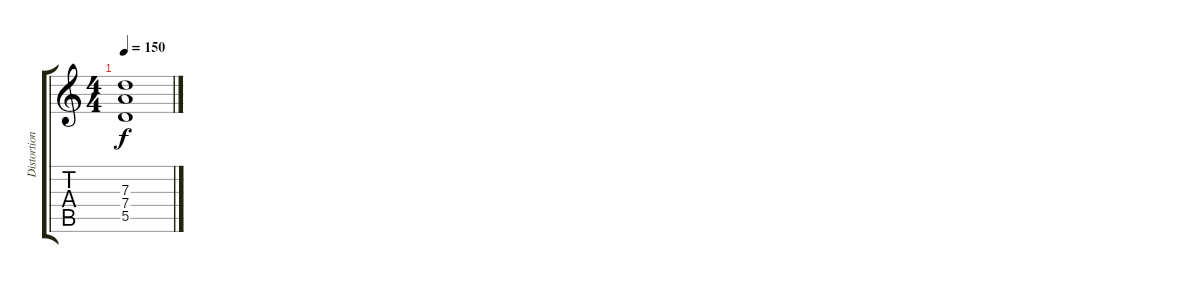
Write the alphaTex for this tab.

\track ("Distortion Guitar (rhythm) " "Distortion") {instrument distortionguitar}
\staff {score tabs}
\tuning (E4 B3 G3 D3 A2 E2) {hide}
\ts (4 4)
\tempo 150
\clef g2
\ks c
(7.3 7.4 5.5).1{dy f}
